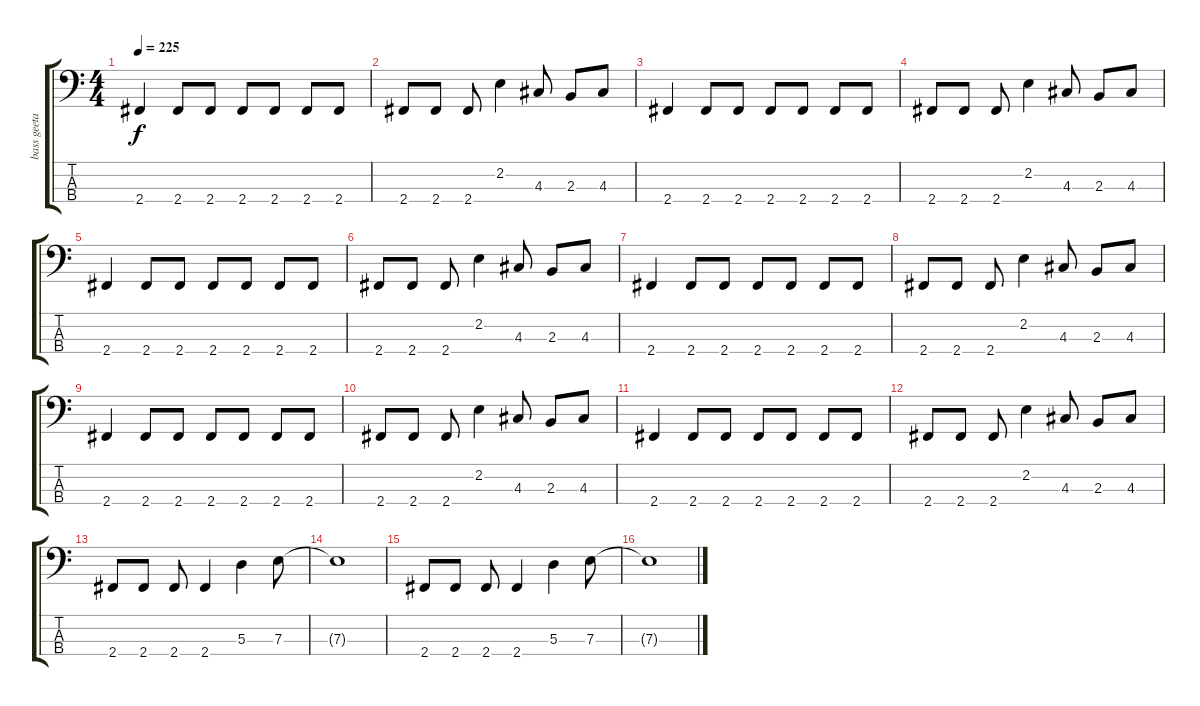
\track ("bass geetar" "bass geeta") {instrument electricbasspick}
\staff {score tabs}
\tuning (G2 D2 A1 E1) {hide}
\ts (4 4)
\tempo 225
\clef f4
\ks c
2.4.4{dy f} 2.4.8 2.4.8 2.4.8 2.4.8 2.4.8 2.4.8 |
2.4.8 2.4.8 2.4.8 2.2.4 4.3.8 2.3.8 4.3.8 |
2.4.4 2.4.8 2.4.8 2.4.8 2.4.8 2.4.8 2.4.8 |
2.4.8 2.4.8 2.4.8 2.2.4 4.3.8 2.3.8 4.3.8 |
2.4.4 2.4.8 2.4.8 2.4.8 2.4.8 2.4.8 2.4.8 |
2.4.8 2.4.8 2.4.8 2.2.4 4.3.8 2.3.8 4.3.8 |
2.4.4 2.4.8 2.4.8 2.4.8 2.4.8 2.4.8 2.4.8 |
2.4.8 2.4.8 2.4.8 2.2.4 4.3.8 2.3.8 4.3.8 |
2.4.4 2.4.8 2.4.8 2.4.8 2.4.8 2.4.8 2.4.8 |
2.4.8 2.4.8 2.4.8 2.2.4 4.3.8 2.3.8 4.3.8 |
2.4.4 2.4.8 2.4.8 2.4.8 2.4.8 2.4.8 2.4.8 |
2.4.8 2.4.8 2.4.8 2.2.4 4.3.8 2.3.8 4.3.8 |
2.4.8 2.4.8 2.4.8 2.4.4 5.3.4 7.3.8 |
7.3{t}.1 |
2.4.8 2.4.8 2.4.8 2.4.4 5.3.4 7.3.8 |
7.3{t}.1
